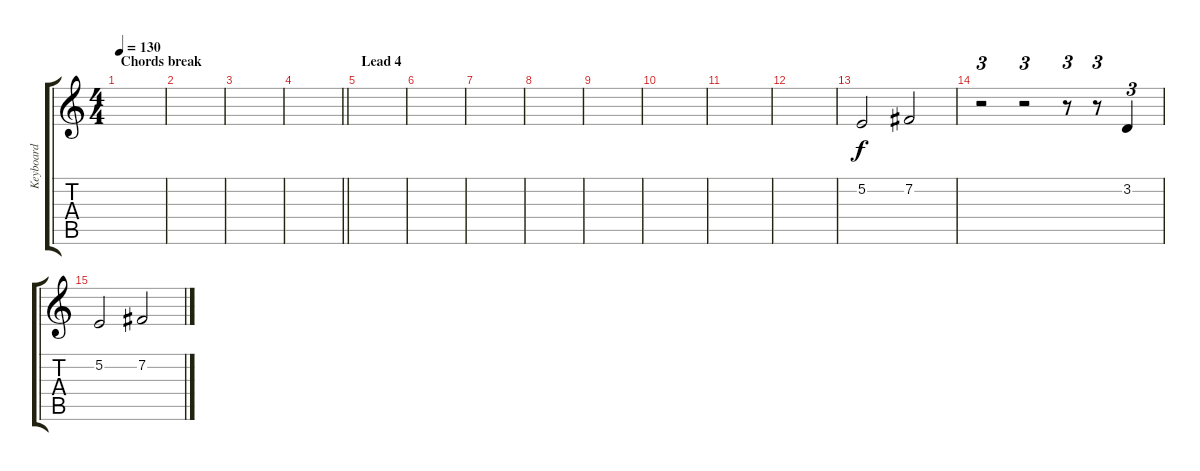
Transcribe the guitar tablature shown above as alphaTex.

\track ("Keyboard" "Keyboard") {instrument vibraphone}
\staff {score tabs}
\tuning (E4 B3 G3 D3 A2 E2) {hide}
\ts (4 4)
\section ("" "Chords break")
\tempo 130
\clef g2
\ks c
|
|
|
\barLineRight lightlight
|
\section ("" "Lead 4")
|
|
|
|
|
|
|
|
5.2.2{dy f} 7.2.2 |
r.2{tu (3 2)} r.2{tu (3 2)} r.8{tu (3 2)} r.8{tu (3 2)} 3.2.4{tu (3 2)} |
5.2.2 7.2.2
